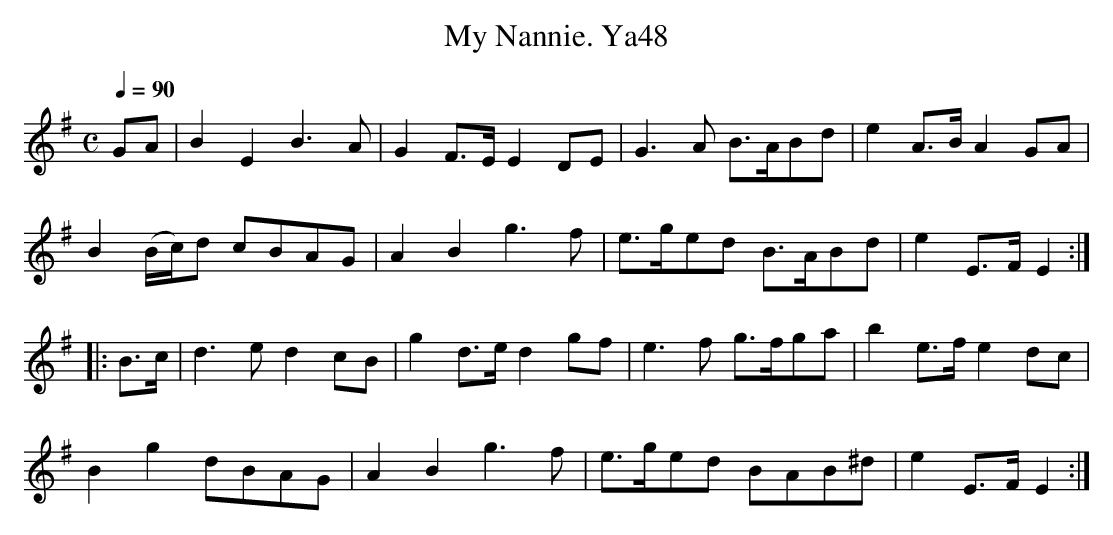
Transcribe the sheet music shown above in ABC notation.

X:1
T:My Nannie. Ya48
L:1/8
M:C
Q:1/4=90
K:G
GA|B2E2B3A|G2F>EE2DE|G3A B>ABd|e2A>BA2GA |
B2(B/c/)d cBAG|A2B2g3f|e>ged B>ABd | e2E>FE2:|
|:B>c|d3ed2cB|g2d>ed2gf|e3f g>fga | b2e>f e2dc|
B2g2dBAG | A2B2g3f | e>ged BAB^d | e2E>FE2:|
